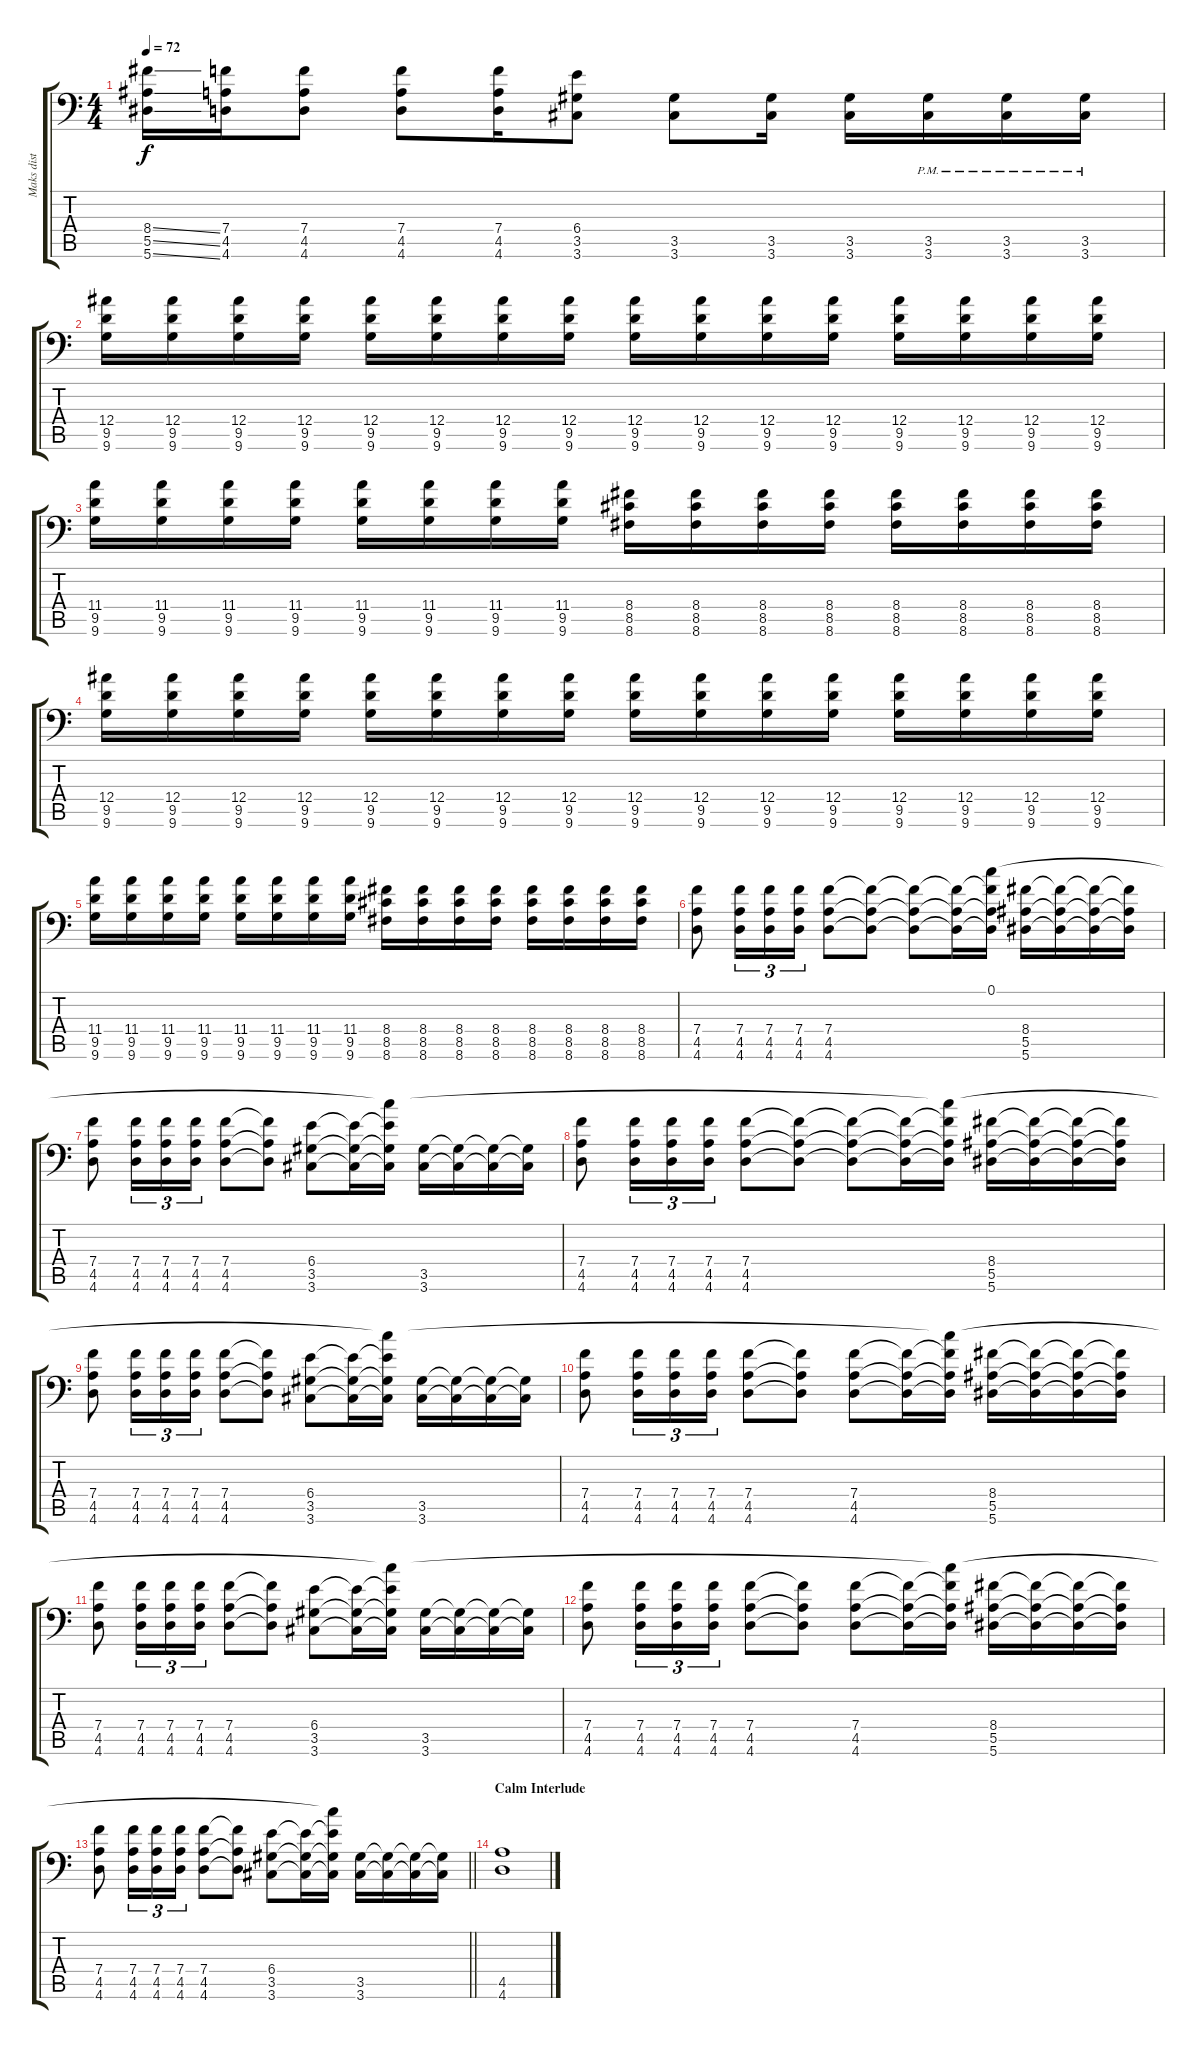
\track ("Maks dist" "Maks dist") {instrument distortionguitar}
\staff {score tabs}
\tuning (C4 G3 Eb3 Bb2 F2 Bb1) {hide}
\ts (4 4)
\tempo 72
\clef f4
\ks c
(8.4{ss} 5.5{ss} 5.6{ss}).16{dy f} (7.4 4.5 4.6).16 (7.4 4.5 4.6).8 (7.4 4.5 4.6).8 (7.4 4.5 4.6).16 (6.4 3.5 3.6).8 (3.5 3.6).8 (3.5 3.6).16 (3.5 3.6).16 (3.5{pm} 3.6{pm}).16 (3.5{pm} 3.6{pm}).16 (3.5{pm} 3.6{pm}).16 |
(12.4 9.5 9.6).16 (12.4 9.5 9.6).16 (12.4 9.5 9.6).16 (12.4 9.5 9.6).16 (12.4 9.5 9.6).16 (12.4 9.5 9.6).16 (12.4 9.5 9.6).16 (12.4 9.5 9.6).16 (12.4 9.5 9.6).16 (12.4 9.5 9.6).16 (12.4 9.5 9.6).16 (12.4 9.5 9.6).16 (12.4 9.5 9.6).16 (12.4 9.5 9.6).16 (12.4 9.5 9.6).16 (12.4 9.5 9.6).16 |
(11.4 9.5 9.6).16 (11.4 9.5 9.6).16 (11.4 9.5 9.6).16 (11.4 9.5 9.6).16 (11.4 9.5 9.6).16 (11.4 9.5 9.6).16 (11.4 9.5 9.6).16 (11.4 9.5 9.6).16 (8.4 8.5 8.6).16 (8.4 8.5 8.6).16 (8.4 8.5 8.6).16 (8.4 8.5 8.6).16 (8.4 8.5 8.6).16 (8.4 8.5 8.6).16 (8.4 8.5 8.6).16 (8.4 8.5 8.6).16 |
(12.4 9.5 9.6).16 (12.4 9.5 9.6).16 (12.4 9.5 9.6).16 (12.4 9.5 9.6).16 (12.4 9.5 9.6).16 (12.4 9.5 9.6).16 (12.4 9.5 9.6).16 (12.4 9.5 9.6).16 (12.4 9.5 9.6).16 (12.4 9.5 9.6).16 (12.4 9.5 9.6).16 (12.4 9.5 9.6).16 (12.4 9.5 9.6).16 (12.4 9.5 9.6).16 (12.4 9.5 9.6).16 (12.4 9.5 9.6).16 |
(11.4 9.5 9.6).16 (11.4 9.5 9.6).16 (11.4 9.5 9.6).16 (11.4 9.5 9.6).16 (11.4 9.5 9.6).16 (11.4 9.5 9.6).16 (11.4 9.5 9.6).16 (11.4 9.5 9.6).16 (8.4 8.5 8.6).16 (8.4 8.5 8.6).16 (8.4 8.5 8.6).16 (8.4 8.5 8.6).16 (8.4 8.5 8.6).16 (8.4 8.5 8.6).16 (8.4 8.5 8.6).16 (8.4 8.5 8.6).16 |
(7.4 4.5 4.6).8 (7.4 4.5 4.6).16{tu (3 2)} (7.4 4.5 4.6).16{tu (3 2)} (7.4 4.5 4.6).16{tu (3 2)} (7.4 4.5 4.6).8 (7.4{t} 4.5{t} 4.6{t}).8 (7.4{t} 4.5{t} 4.6{t}).8 (7.4{t} 4.5{t} 4.6{t}).16 (0.1 7.4{t} 4.5{t} 4.6{t}).16 (8.4 5.5 5.6).16 (8.4{t} 5.5{t} 5.6{t}).16 (8.4{t} 5.5{t} 5.6{t}).16 (8.4{t} 5.5{t} 5.6{t}).16 |
(7.4 4.5 4.6).8 (7.4 4.5 4.6).16{tu (3 2)} (7.4 4.5 4.6).16{tu (3 2)} (7.4 4.5 4.6).16{tu (3 2)} (7.4 4.5 4.6).8 (7.4{t} 4.5{t} 4.6{t}).8 (6.4 3.5 3.6).8 (6.4{t} 3.5{t} 3.6{t}).16 (0.1{t} 6.4{t} 3.5{t} 3.6{t}).16 (3.5 3.6).16 (3.5{t} 3.6{t}).16 (3.5{t} 3.6{t}).16 (3.5{t} 3.6{t}).16 |
(7.4 4.5 4.6).8 (7.4 4.5 4.6).16{tu (3 2)} (7.4 4.5 4.6).16{tu (3 2)} (7.4 4.5 4.6).16{tu (3 2)} (7.4 4.5 4.6).8 (7.4{t} 4.5{t} 4.6{t}).8 (7.4{t} 4.5{t} 4.6{t}).8 (7.4{t} 4.5{t} 4.6{t}).16 (0.1{t} 7.4{t} 4.5{t} 4.6{t}).16 (8.4 5.5 5.6).16 (8.4{t} 5.5{t} 5.6{t}).16 (8.4{t} 5.5{t} 5.6{t}).16 (8.4{t} 5.5{t} 5.6{t}).16 |
(7.4 4.5 4.6).8 (7.4 4.5 4.6).16{tu (3 2)} (7.4 4.5 4.6).16{tu (3 2)} (7.4 4.5 4.6).16{tu (3 2)} (7.4 4.5 4.6).8 (7.4{t} 4.5{t} 4.6{t}).8 (6.4 3.5 3.6).8 (6.4{t} 3.5{t} 3.6{t}).16 (0.1{t} 6.4{t} 3.5{t} 3.6{t}).16 (3.5 3.6).16 (3.5{t} 3.6{t}).16 (3.5{t} 3.6{t}).16 (3.5{t} 3.6{t}).16 |
(7.4 4.5 4.6).8 (7.4 4.5 4.6).16{tu (3 2)} (7.4 4.5 4.6).16{tu (3 2)} (7.4 4.5 4.6).16{tu (3 2)} (7.4 4.5 4.6).8 (7.4{t} 4.5{t} 4.6{t}).8 (7.4 4.5 4.6).8 (7.4{t} 4.5{t} 4.6{t}).16 (0.1{t} 7.4{t} 4.5{t} 4.6{t}).16 (8.4 5.5 5.6).16 (8.4{t} 5.5{t} 5.6{t}).16 (8.4{t} 5.5{t} 5.6{t}).16 (8.4{t} 5.5{t} 5.6{t}).16 |
(7.4 4.5 4.6).8 (7.4 4.5 4.6).16{tu (3 2)} (7.4 4.5 4.6).16{tu (3 2)} (7.4 4.5 4.6).16{tu (3 2)} (7.4 4.5 4.6).8 (7.4{t} 4.5{t} 4.6{t}).8 (6.4 3.5 3.6).8 (6.4{t} 3.5{t} 3.6{t}).16 (0.1{t} 6.4{t} 3.5{t} 3.6{t}).16 (3.5 3.6).16 (3.5{t} 3.6{t}).16 (3.5{t} 3.6{t}).16 (3.5{t} 3.6{t}).16 |
(7.4 4.5 4.6).8 (7.4 4.5 4.6).16{tu (3 2)} (7.4 4.5 4.6).16{tu (3 2)} (7.4 4.5 4.6).16{tu (3 2)} (7.4 4.5 4.6).8 (7.4{t} 4.5{t} 4.6{t}).8 (7.4 4.5 4.6).8 (7.4{t} 4.5{t} 4.6{t}).16 (0.1{t} 7.4{t} 4.5{t} 4.6{t}).16 (8.4 5.5 5.6).16 (8.4{t} 5.5{t} 5.6{t}).16 (8.4{t} 5.5{t} 5.6{t}).16 (8.4{t} 5.5{t} 5.6{t}).16 |
\barLineRight lightlight
(7.4 4.5 4.6).8 (7.4 4.5 4.6).16{tu (3 2)} (7.4 4.5 4.6).16{tu (3 2)} (7.4 4.5 4.6).16{tu (3 2)} (7.4 4.5 4.6).8 (7.4{t} 4.5{t} 4.6{t}).8 (6.4 3.5 3.6).8 (6.4{t} 3.5{t} 3.6{t}).16 (0.1{t} 6.4{t} 3.5{t} 3.6{t}).16 (3.5 3.6).16 (3.5{t} 3.6{t}).16 (3.5{t} 3.6{t}).16 (3.5{t} 3.6{t}).16 |
\section ("" "Calm Interlude")
(4.5 4.6).1
